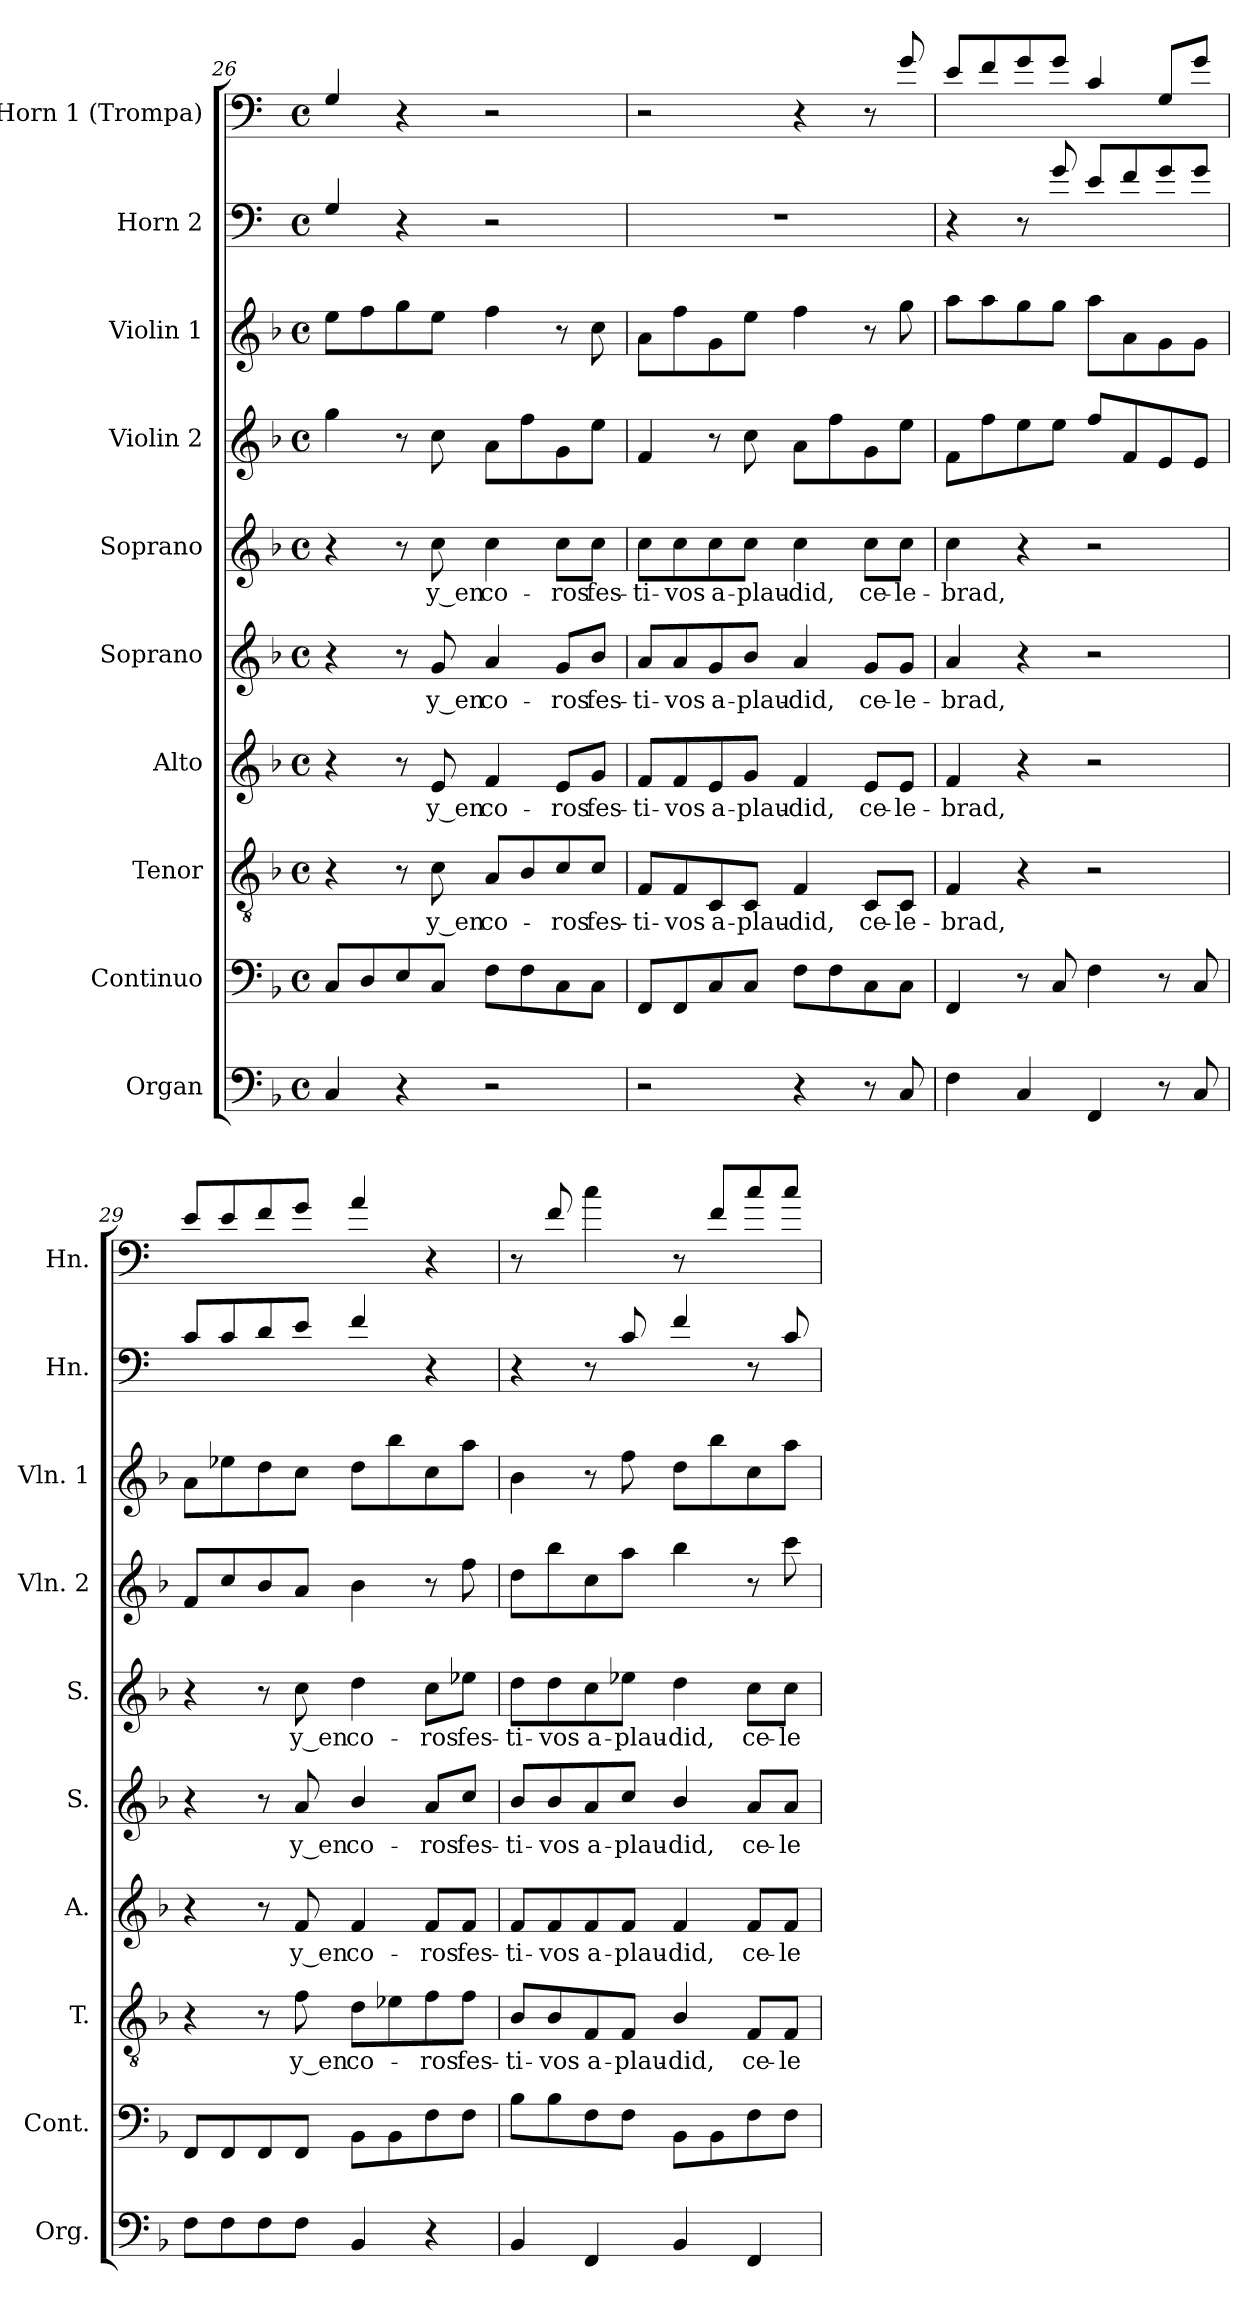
**kern	**kern	**kern	**text	**kern	**text	**kern	**text	**kern	**text	**kern	**kern	**kern	**kern
*part10	*part9	*part8	*part8	*part7	*part7	*part6	*part6	*part5	*part5	*part4	*part3	*part2	*part1
*staff10	*staff9	*staff8	*staff8	*staff7	*staff7	*staff6	*staff6	*staff5	*staff5	*staff4	*staff3	*staff2	*staff1
*I"Organ	*I"Continuo	*I"Tenor	*	*I"Alto	*	*I"Soprano	*	*I"Soprano	*	*I"Violin 2	*I"Violin 1	*I"Horn  2	*I"Horn  1 (Trompa)
*I'Org.	*I'Cont.	*I'T.	*	*I'A.	*	*I'S.	*	*I'S.	*	*I'Vln. 2	*I'Vln. 1	*I'Hn.	*I'Hn.
*clefF4	*clefF4	*clefGv2	*	*clefG2	*	*clefG2	*	*clefG2	*	*clefG2	*clefG2	*clefF4	*clefF4
*	*	*ITrd7c12	*	*	*	*	*	*	*	*	*	*ITrd4c7	*ITrd4c7
*k[b-]	*k[b-]	*k[b-]	*	*k[b-]	*	*k[b-]	*	*k[b-]	*	*k[b-]	*k[b-]	*k[b-]	*k[b-]
*M4/4	*M4/4	*M4/4	*	*M4/4	*	*M4/4	*	*M4/4	*	*M4/4	*M4/4	*M4/4	*M4/4
*met(c)	*met(c)	*met(c)	*	*met(c)	*	*met(c)	*	*met(c)	*	*met(c)	*met(c)	*met(c)	*met(c)
=26	=26	=26	=26	=26	=26	=26	=26	=26	=26	=26	=26	=26	=26
4C/	8C/L	4r	.	4r	.	4r	.	4r	.	4gg\	8ee\L	4C/	4C/
.	8D/	.	.	.	.	.	.	.	.	.	8ff\	.	.
4r	8E/	8r	.	8r	.	8r	.	8r	.	8r	8gg\	4r	4r
!	!	!	!LO:LY:b	!	!LO:LY:b	!	!LO:LY:b	!	!LO:LY:b	!	!	!	!
.	8C/J	8C\	y_en	8e/	y_en	8g/	y_en	8cc\	y_en	8cc\	8ee\J	.	.
!	!	!	!LO:LY:b	!	!LO:LY:b	!	!LO:LY:b	!	!LO:LY:b	!	!	!	!
2r	8F\L	8AA/L	co-	4f/	co-	4a/	co-	4cc\	co-	8a\L	4ff\	2r	2r
.	8F\	8BB-/	.	.	.	.	.	.	.	8ff\	.	.	.
!	!	!	!LO:LY:b	!	!LO:LY:b	!	!LO:LY:b	!	!LO:LY:b	!	!	!	!
.	8C\	8C/	-ros	8e/L	-ros	8g/L	-ros	8cc\L	-ros	8g\	8r	.	.
!	!	!	!LO:LY:b	!	!LO:LY:b	!	!LO:LY:b	!	!LO:LY:b	!	!	!	!
.	8C\J	8C/J	fes-	8g/J	fes-	8b-/J	fes-	8cc\J	fes-	8ee\J	8cc\	.	.
=27	=27	=27	=27	=27	=27	=27	=27	=27	=27	=27	=27	=27	=27
!	!	!	!LO:LY:b	!	!LO:LY:b	!	!LO:LY:b	!	!LO:LY:b	!	!	!	!
2r	8FF/L	8FF/L	-ti-	8f/L	-ti-	8a/L	-ti-	8cc\L	-ti-	4f/	8a\L	1r	2r
!	!	!	!LO:LY:b	!	!LO:LY:b	!	!LO:LY:b	!	!LO:LY:b	!	!	!	!
.	8FF/	8FF/	-vos	8f/	-vos	8a/	-vos	8cc\	-vos	.	8ff\	.	.
!	!	!	!LO:LY:b	!	!LO:LY:b	!	!LO:LY:b	!	!LO:LY:b	!	!	!	!
.	8C/	8CC/	a-	8e/	a-	8g/	a-	8cc\	a-	8r	8g\	.	.
!	!	!	!LO:LY:b	!	!LO:LY:b	!	!LO:LY:b	!	!LO:LY:b	!	!	!	!
.	8C/J	8CC/J	-plau-	8g/J	-plau-	8b-/J	-plau-	8cc\J	-plau-	8cc\	8ee\J	.	.
!	!	!	!LO:LY:b	!	!LO:LY:b	!	!LO:LY:b	!	!LO:LY:b	!	!	!	!
4r	8F\L	4FF/	-did,	4f/	-did,	4a/	-did,	4cc\	-did,	8a\L	4ff\	.	4r
.	8F\	.	.	.	.	.	.	.	.	8ff\	.	.	.
!	!	!	!LO:LY:b	!	!LO:LY:b	!	!LO:LY:b	!	!LO:LY:b	!	!	!	!
8r	8C\	8CC/L	ce-	8e/L	ce-	8g/L	ce-	8cc\L	ce-	8g\	8r	.	8r
!	!	!	!LO:LY:b	!	!LO:LY:b	!	!LO:LY:b	!	!LO:LY:b	!	!	!	!
8C/	8C\J	8CC/J	-le-	8e/J	-le-	8g/J	-le-	8cc\J	-le-	8ee\J	8gg\	.	8c/
!!LO:PB:g=z
=28	=28	=28	=28	=28	=28	=28	=28	=28	=28	=28	=28	=28	=28
!	!	!	!LO:LY:b	!	!LO:LY:b	!	!LO:LY:b	!	!LO:LY:b	!	!	!	!
4F\	4FF/	4FF/	-brad,	4f/	-brad,	4a/	-brad,	4cc\	-brad,	8f\L	8aa\L	4r	8A/L
.	.	.	.	.	.	.	.	.	.	8ff\	8aa\	.	8B-/
4C/	8r	4r	.	4r	.	4r	.	4r	.	8ee\	8gg\	8r	8c/
.	8C/	.	.	.	.	.	.	.	.	8ee\J	8gg\J	8c/	8c/J
4FF/	4F\	2r	.	2r	.	2r	.	2r	.	8ff/L	8aa\L	8A/L	4F/
.	.	.	.	.	.	.	.	.	.	8f/	8a\	8B-/	.
8r	8r	.	.	.	.	.	.	.	.	8e/	8g\	8c/	8C/L
8C/	8C/	.	.	.	.	.	.	.	.	8e/J	8g\J	8c/J	8c/J
=29	=29	=29	=29	=29	=29	=29	=29	=29	=29	=29	=29	=29	=29
8F\L	8FF/L	4r	.	4r	.	4r	.	4r	.	8f/L	8a\L	8F/L	8A/L
8F\	8FF/	.	.	.	.	.	.	.	.	8cc/	8ee-X\	8F/	8A/
8F\	8FF/	8r	.	8r	.	8r	.	8r	.	8b-/	8dd\	8G/	8B-/
!	!	!	!LO:LY:b	!	!LO:LY:b	!	!LO:LY:b	!	!LO:LY:b	!	!	!	!
8F\J	8FF/J	8F\	y_en	8f/	y_en	8a/	y_en	8cc\	y_en	8a/J	8cc\J	8A/J	8c/J
!	!	!	!LO:LY:b	!	!LO:LY:b	!	!LO:LY:b	!	!LO:LY:b	!	!	!	!
4BB-/	8BB-\L	8D\L	co-	4f/	co-	4b-/	co-	4dd\	co-	4b-\	8dd\L	4B-/	4d/
.	8BB-\	8E-X\	.	.	.	.	.	.	.	.	8bb-\	.	.
!	!	!	!LO:LY:b	!	!LO:LY:b	!	!LO:LY:b	!	!LO:LY:b	!	!	!	!
4r	8F\	8F\	-ros	8f/L	-ros	8a/L	-ros	8cc\L	-ros	8r	8cc\	4r	4r
!	!	!	!LO:LY:b	!	!LO:LY:b	!	!LO:LY:b	!	!LO:LY:b	!	!	!	!
.	8F\J	8F\J	fes-	8f/J	fes-	8cc/J	fes-	8ee-X\J	fes-	8ff\	8aa\J	.	.
=30	=30	=30	=30	=30	=30	=30	=30	=30	=30	=30	=30	=30	=30
!	!	!	!LO:LY:b	!	!LO:LY:b	!	!LO:LY:b	!	!LO:LY:b	!	!	!	!
4BB-/	8B-\L	8BB-/L	-ti-	8f/L	-ti-	8b-/L	-ti-	8dd\L	-ti-	8dd\L	4b-\	4r	8r
!	!	!	!LO:LY:b	!	!LO:LY:b	!	!LO:LY:b	!	!LO:LY:b	!	!	!	!
.	8B-\	8BB-/	-vos	8f/	-vos	8b-/	-vos	8dd\	-vos	8bb-\	.	.	8B-/
!	!	!	!LO:LY:b	!	!LO:LY:b	!	!LO:LY:b	!	!LO:LY:b	!	!	!	!
4FF/	8F\	8FF/	a-	8f/	a-	8a/	a-	8cc\	a-	8cc\	8r	8r	4f\
!	!	!	!LO:LY:b	!	!LO:LY:b	!	!LO:LY:b	!	!LO:LY:b	!	!	!	!
.	8F\J	8FF/J	-plau-	8f/J	-plau-	8cc/J	-plau-	8ee-X\J	-plau-	8aa\J	8ff\	8F/	.
!	!	!	!LO:LY:b	!	!LO:LY:b	!	!LO:LY:b	!	!LO:LY:b	!	!	!	!
4BB-/	8BB-\L	4BB-/	-did,	4f/	-did,	4b-/	-did,	4dd\	-did,	4bb-\	8dd\L	4B-/	8r
.	8BB-\	.	.	.	.	.	.	.	.	.	8bb-\	.	8B-/L
!	!	!	!LO:LY:b	!	!LO:LY:b	!	!LO:LY:b	!	!LO:LY:b	!	!	!	!
4FF/	8F\	8FF/L	ce-	8f/L	ce-	8a/L	ce-	8cc\L	ce-	8r	8cc\	8r	8f/
!	!	!	!LO:LY:b	!	!LO:LY:b	!	!LO:LY:b	!	!LO:LY:b	!	!	!	!
.	8F\J	8FF/J	-le-	8f/J	-le-	8a/J	-le-	8cc\J	-le-	8ccc\	8aa\J	8F/	8f/J
=	=	=	=	=	=	=	=	=	=	=	=	=	=
*-	*-	*-	*-	*-	*-	*-	*-	*-	*-	*-	*-	*-	*-
